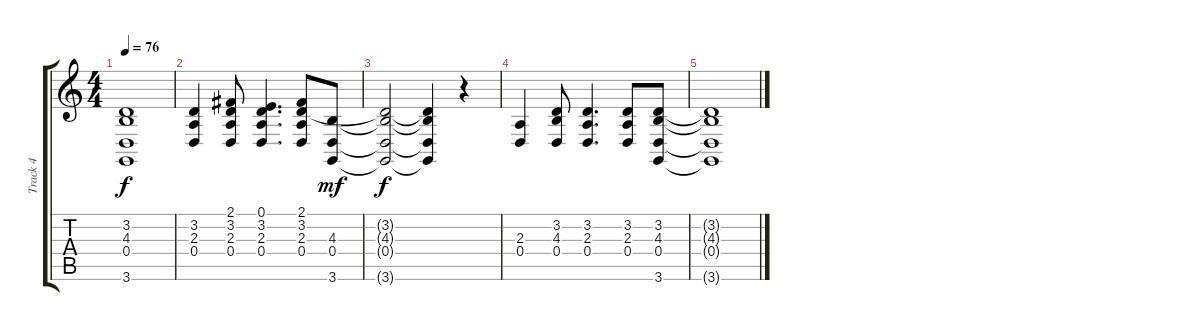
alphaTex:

\track ("Track 4" "Track 4") {instrument pad2warm}
\staff {score tabs}
\tuning (E4 B3 G3 D3 A2 E2) {hide}
\ts (4 4)
\tempo 76
\clef g2
\ks c
(3.2{t} 4.3{t} 0.4{t} 3.6{t}).1{dy f} |
(3.2 2.3 0.4).4 (2.1 3.2 2.3 0.4).8 (0.1 3.2 2.3 0.4).4{d} (2.1 3.2 2.3 0.4).8 (4.3 0.4 3.6).8{dy mf} |
(3.2{t} 4.3{t} 0.4{t} 3.6{t}).2{dy f} (3.2{t} 4.3{t} 0.4{t} 3.6{t}).4 r.4 |
(2.3 0.4).4 (3.2 4.3 0.4).8 (3.2 2.3 0.4).4{d} (3.2 2.3 0.4).8 (3.2 4.3 0.4 3.6).8 |
(3.2{t} 4.3{t} 0.4{t} 3.6{t}).1
